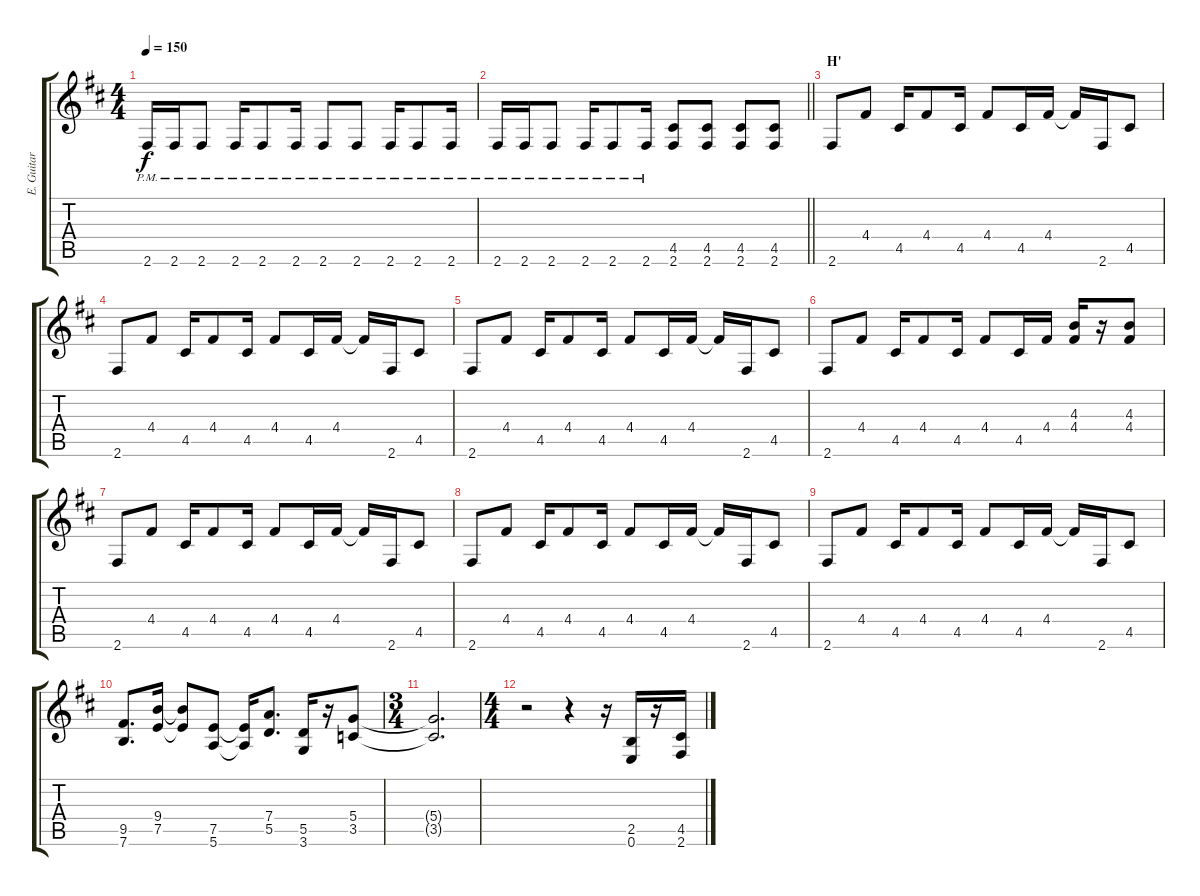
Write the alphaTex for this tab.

\track ("E. Guitar I" "E. Guitar ") {instrument overdrivenguitar}
\staff {score tabs}
\tuning (E4 B3 G3 D3 A2 E2) {hide}
\ts (4 4)
\tempo 150
\clef g2
\ks d
2.6{pm}.16{dy f} 2.6{pm}.16 2.6{pm}.8 2.6{pm}.16 2.6{pm}.8 2.6{pm}.16 2.6{pm}.8 2.6{pm}.8 2.6{pm}.16 2.6{pm}.8 2.6{pm}.16 |
\barLineRight lightlight
2.6{pm}.16 2.6{pm}.16 2.6{pm}.8 2.6{pm}.16 2.6{pm}.8 2.6{pm}.16 (4.5 2.6).8 (4.5 2.6).8 (4.5 2.6).8 (4.5 2.6).8 |
\section ("" "H'")
2.6.8 4.4.8 4.5.16 4.4.8 4.5.16 4.4.8 4.5.16 4.4.16 4.4{t}.16 2.6.16 4.5.8 |
2.6.8 4.4.8 4.5.16 4.4.8 4.5.16 4.4.8 4.5.16 4.4.16 4.4{t}.16 2.6.16 4.5.8 |
2.6.8 4.4.8 4.5.16 4.4.8 4.5.16 4.4.8 4.5.16 4.4.16 4.4{t}.16 2.6.16 4.5.8 |
2.6.8 4.4.8 4.5.16 4.4.8 4.5.16 4.4.8 4.5.16 4.4.16 (4.3 4.4).16 r.16 (4.3 4.4).8 |
2.6.8 4.4.8 4.5.16 4.4.8 4.5.16 4.4.8 4.5.16 4.4.16 4.4{t}.16 2.6.16 4.5.8 |
2.6.8 4.4.8 4.5.16 4.4.8 4.5.16 4.4.8 4.5.16 4.4.16 4.4{t}.16 2.6.16 4.5.8 |
2.6.8 4.4.8 4.5.16 4.4.8 4.5.16 4.4.8 4.5.16 4.4.16 4.4{t}.16 2.6.16 4.5.8 |
(9.5 7.6).8{d} (9.4 7.5).16 (9.4{t} 7.5{t}).8 (7.5 5.6).8 (7.5{t} 5.6{t}).16 (7.4 5.5).8{d} (5.5 3.6).16 r.16 (5.4 3.5).8 |
\ts (3 4)
(5.4{t} 3.5{t}).2{d} |
\ts (4 4)
r.2 r.4 r.16 (2.5 0.6).16 r.16 (4.5 2.6).16
